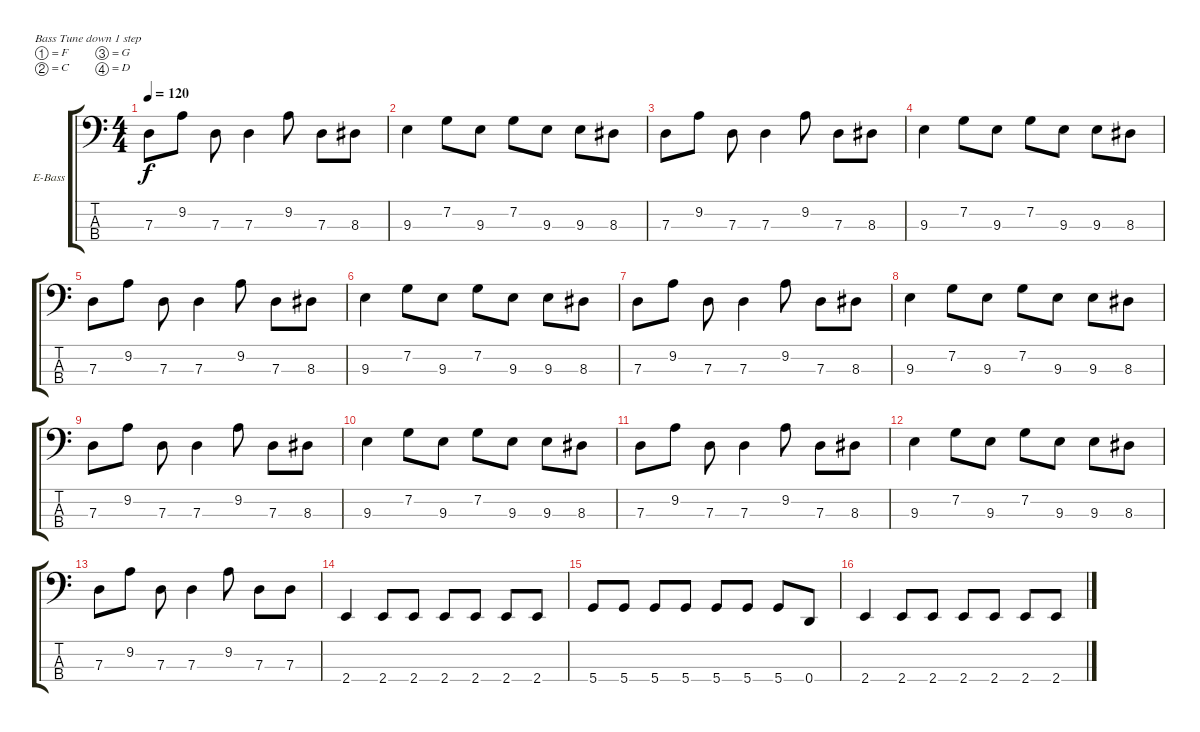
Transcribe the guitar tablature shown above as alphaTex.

\bracketExtendMode groupsimilarinstruments
\firstSystemTrackNameOrientation horizontal
\otherSystemsTrackNameOrientation horizontal
\track ("Bass" "E-Bass") {instrument electricbasspick}
\staff {score tabs}
\tuning (F2 C2 G1 D1)
\ts (4 4)
\tempo 120
\clef f4
\ks c
7.3.8{dy f} 9.2.8 7.3.8 7.3.4 9.2.8 7.3.8 8.3.8 |
9.3.4 7.2.8 9.3.8 7.2.8 9.3.8 9.3.8 8.3.8 |
7.3.8 9.2.8 7.3.8 7.3.4 9.2.8 7.3.8 8.3.8 |
9.3.4 7.2.8 9.3.8 7.2.8 9.3.8 9.3.8 8.3.8 |
7.3.8 9.2.8 7.3.8 7.3.4 9.2.8 7.3.8 8.3.8 |
9.3.4 7.2.8 9.3.8 7.2.8 9.3.8 9.3.8 8.3.8 |
7.3.8 9.2.8 7.3.8 7.3.4 9.2.8 7.3.8 8.3.8 |
9.3.4 7.2.8 9.3.8 7.2.8 9.3.8 9.3.8 8.3.8 |
7.3.8 9.2.8 7.3.8 7.3.4 9.2.8 7.3.8 8.3.8 |
9.3.4 7.2.8 9.3.8 7.2.8 9.3.8 9.3.8 8.3.8 |
7.3.8 9.2.8 7.3.8 7.3.4 9.2.8 7.3.8 8.3.8 |
9.3.4 7.2.8 9.3.8 7.2.8 9.3.8 9.3.8 8.3.8 |
7.3.8 9.2.8 7.3.8 7.3.4 9.2.8 7.3.8 7.3.8 |
2.4.4 2.4.8 2.4.8 2.4.8 2.4.8 2.4.8 2.4.8 |
5.4.8 5.4.8 5.4.8 5.4.8 5.4.8 5.4.8 5.4.8 0.4.8 |
2.4.4 2.4.8 2.4.8 2.4.8 2.4.8 2.4.8 2.4.8
